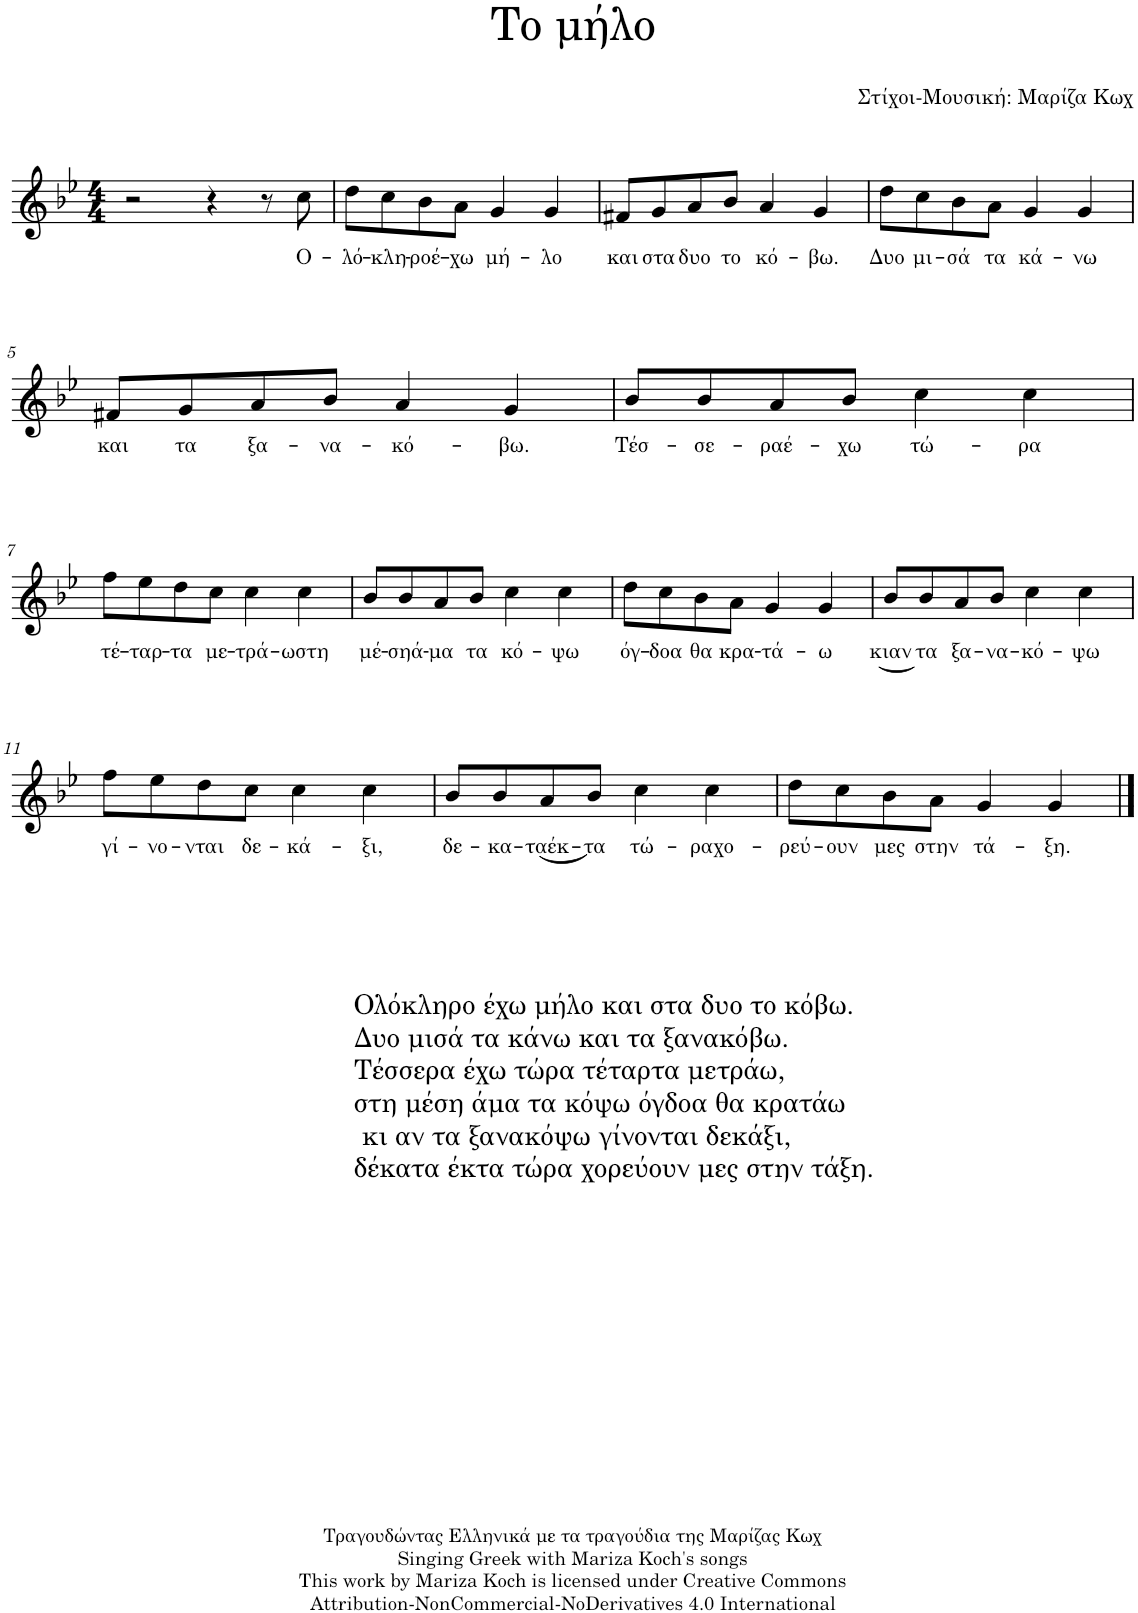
**kern	**text
*part1	*part1
*staff1	*staff1
*I"Piano	*
*I'Pno.	*
*clefG2	*
*k[b-e-]	*
*M4/4	*
=1	=1
2r	.
4r	.
8r	.
!	!LO:LY:b
8cc\	Ο-
=2	=2
!	!LO:LY:b
8dd\L	-λό-
!	!LO:LY:b
8cc\	-κλη-
!	!LO:LY:b
8b-\	-ροέ-
!	!LO:LY:b
8a\J	-χω
!	!LO:LY:b
4g/	μή-
!	!LO:LY:b
4g/	-λο
=3	=3
!	!LO:LY:b
8f#X/L	και
!	!LO:LY:b
8g/	στα
!	!LO:LY:b
8a/	δυο
!	!LO:LY:b
8b-/J	το
!	!LO:LY:b
4a/	κό-
!	!LO:LY:b
4g/	-βω.
=4	=4
!	!LO:LY:b
8dd\L	Δυο
!	!LO:LY:b
8cc\	μι-
!	!LO:LY:b
8b-\	-σά
!	!LO:LY:b
8a\J	τα
!	!LO:LY:b
4g/	κά-
!	!LO:LY:b
4g/	-νω
!!LO:LB:g=z
=5	=5
!	!LO:LY:b
8f#X/L	και
!	!LO:LY:b
8g/	τα
!	!LO:LY:b
8a/	ξα-
!	!LO:LY:b
8b-/J	-να-
!	!LO:LY:b
4a/	-κό-
!	!LO:LY:b
4g/	-βω.
=6	=6
!	!LO:LY:b
8b-/L	Τέσ-
!	!LO:LY:b
8b-/	-σε-
!	!LO:LY:b
8a/	-ραέ-
!	!LO:LY:b
8b-/J	-χω
!	!LO:LY:b
4cc\	τώ-
!	!LO:LY:b
4cc\	-ρα
!!LO:LB:g=z
=7	=7
!	!LO:LY:b
8ff\L	τέ-
!	!LO:LY:b
8ee-\	-ταρ-
!	!LO:LY:b
8dd\	-τα
!	!LO:LY:b
8cc\J	με-
!	!LO:LY:b
4cc\	-τρά-
!	!LO:LY:b
4cc\	-ωστη
=8	=8
!	!LO:LY:b
8b-/L	μέ-
!	!LO:LY:b
8b-/	-σηά-
!	!LO:LY:b
8a/	-μα
!	!LO:LY:b
8b-/J	τα
!	!LO:LY:b
4cc\	κό-
!	!LO:LY:b
4cc\	-ψω
=9	=9
!	!LO:LY:b
8dd\L	όγ-
!	!LO:LY:b
8cc\	-δοα
!	!LO:LY:b
8b-\	θα
!	!LO:LY:b
8a\J	κρα-
!	!LO:LY:b
4g/	-τά-
!	!LO:LY:b
4g/	-ω
=10	=10
!	!LO:LY:b
(8b-/L	κιαν
!	!LO:LY:b
8b-/)	τα
!	!LO:LY:b
8a/	ξα-
!	!LO:LY:b
8b-/J	-να-
!	!LO:LY:b
4cc\	-κό-
!	!LO:LY:b
4cc\	-ψω
!!LO:LB:g=z
=11	=11
!	!LO:LY:b
8ff\L	γί-
!	!LO:LY:b
8ee-\	-νο-
!	!LO:LY:b
8dd\	-νται
!	!LO:LY:b
8cc\J	δε-
!	!LO:LY:b
4cc\	-κά-
!	!LO:LY:b
4cc\	-ξι,
=12	=12
!	!LO:LY:b
8b-/L	δε-
!	!LO:LY:b
8b-/	-κα-
!	!LO:LY:b
(8a/	-ταέκ-
!	!LO:LY:b
8b-/J)	-τα
!	!LO:LY:b
4cc\	τώ-
!	!LO:LY:b
4cc\	-ραχο-
=13	=13
!	!LO:LY:b
8dd\L	-ρεύ-
!	!LO:LY:b
8cc\	-ουν
!	!LO:LY:b
8b-\	μες
!	!LO:LY:b
8a\J	στην
!	!LO:LY:b
4g/	τά-
!LO:TX:b:t=Ολόκληρο έχω μήλο και στα δυο το κόβω.	!
!LO:TX:b:t=Δυο μισά τα κάνω και τα ξανακόβω.	!
!LO:TX:b:t=Τέσσερα έχω τώρα τέταρτα μετράω,	!
!LO:TX:b:t=στη μέση άμα τα κόψω όγδοα θα κρατάω	!
!LO:TX:b:t=κι αν τα ξανακόψω γίνονται δεκάξι,	!
!LO:TX:b:t=δέκατα έκτα τώρα χορεύουν μες στην τάξη.	!
!	!LO:LY:b
4g/	-ξη.
==	==
*-	*-
